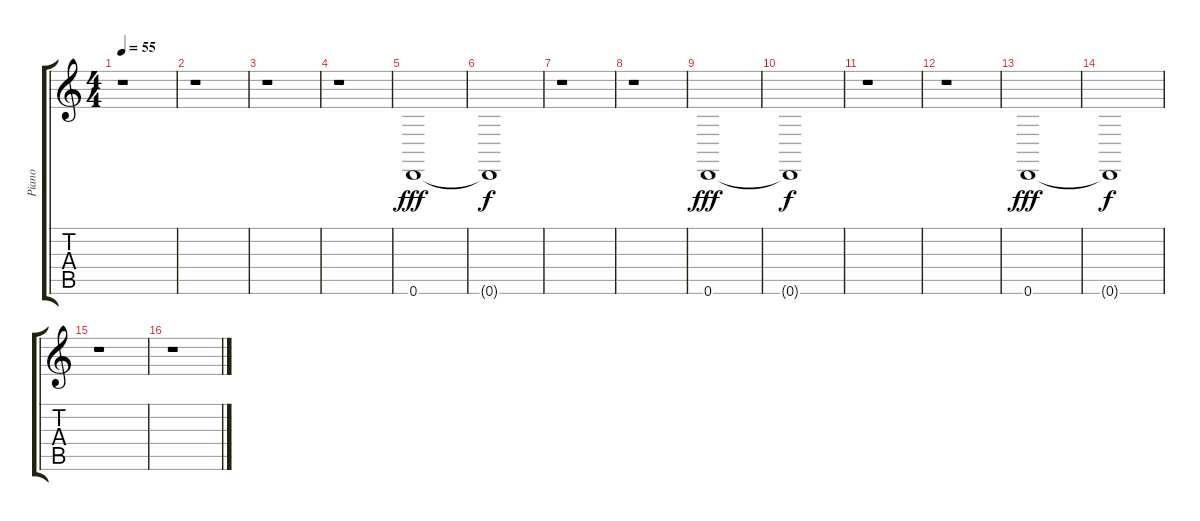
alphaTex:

\track ("Piano" "Piano") {instrument brightacousticpiano}
\staff {score tabs}
\tuning (E4 B3 G3 D3 A2 D2) {hide}
\ts (4 4)
\tempo 55
\clef g2
\ks c
r.1{dy fff instrument brightacousticpiano} |
r.1 |
r.1 |
r.1 |
0.6.1 |
0.6{t}.1{dy f} |
r.1 |
r.1 |
0.6.1{dy fff} |
0.6{t}.1{dy f} |
r.1 |
r.1 |
0.6.1{dy fff} |
0.6{t}.1{dy f} |
r.1 |
r.1
